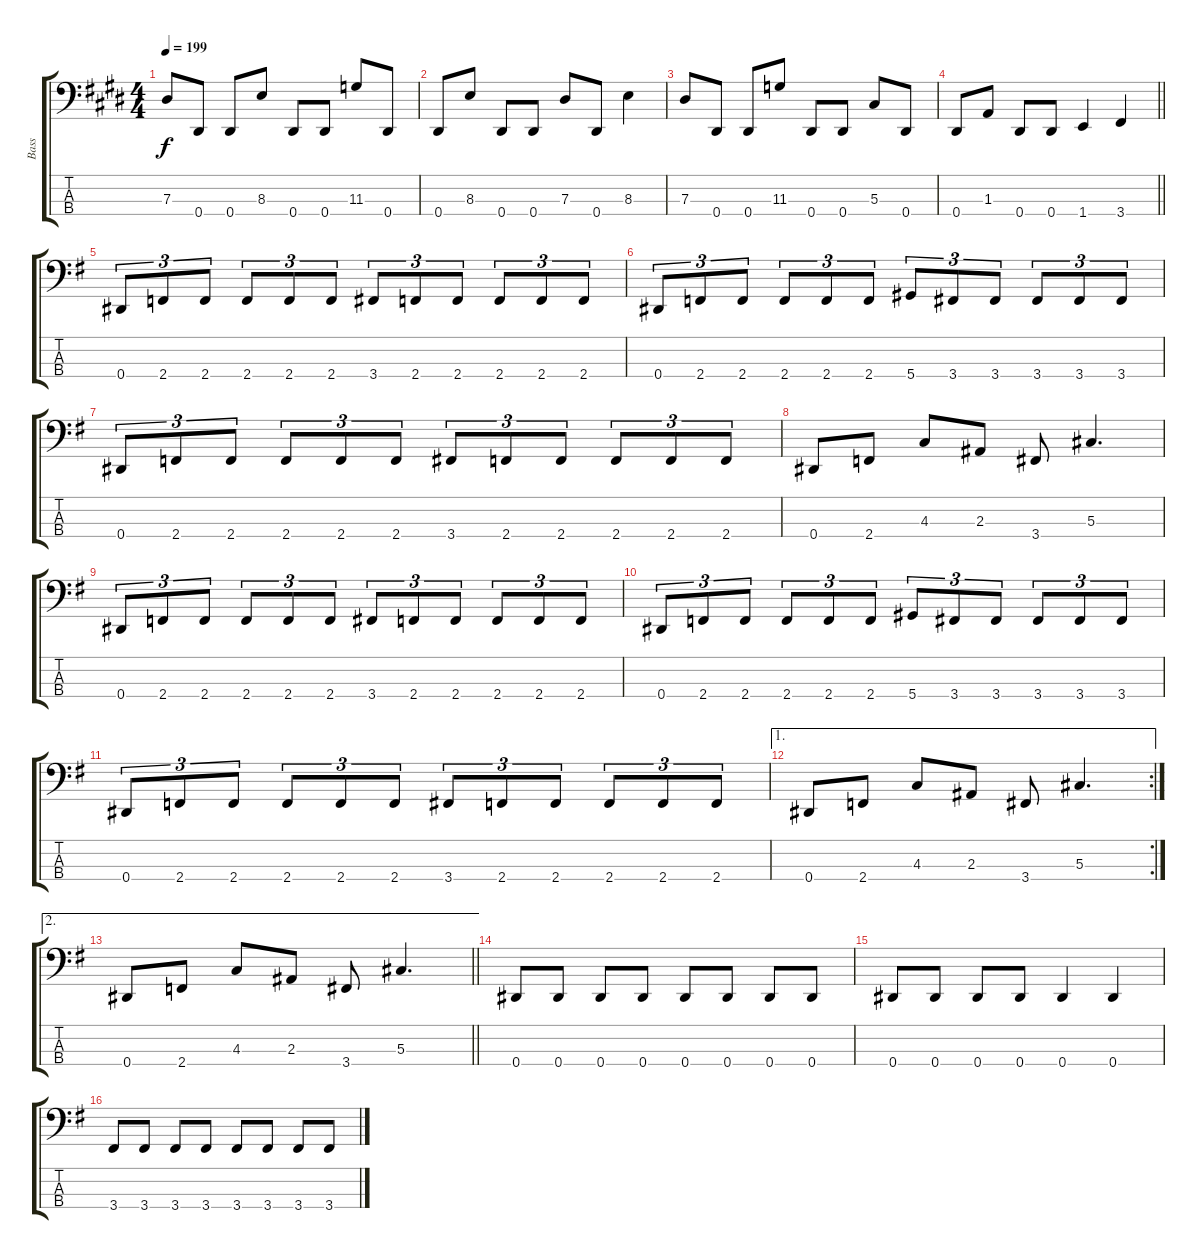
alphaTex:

\track ("Bass" "Bass") {instrument electricbasspick}
\staff {score tabs}
\tuning (Gb2 Db2 Ab1 Eb1) {hide}
\ts (4 4)
\tempo 199
\clef f4
\ks c#minor
7.3.8{dy f} 0.4.8 0.4.8 8.3.8 0.4.8 0.4.8 11.3.8 0.4.8 |
0.4.8 8.3.8 0.4.8 0.4.8 7.3.8 0.4.8 8.3.4 |
7.3.8 0.4.8 0.4.8 11.3.8 0.4.8 0.4.8 5.3.8 0.4.8 |
\barLineRight lightlight
0.4.8 1.3.8 0.4.8 0.4.8 1.4.4 3.4.4 |
\section ("" " ")
\ks g
0.4.8{tu (3 2)} 2.4.8{tu (3 2)} 2.4.8{tu (3 2)} 2.4.8{tu (3 2)} 2.4.8{tu (3 2)} 2.4.8{tu (3 2)} 3.4.8{tu (3 2)} 2.4.8{tu (3 2)} 2.4.8{tu (3 2)} 2.4.8{tu (3 2)} 2.4.8{tu (3 2)} 2.4.8{tu (3 2)} |
0.4.8{tu (3 2)} 2.4.8{tu (3 2)} 2.4.8{tu (3 2)} 2.4.8{tu (3 2)} 2.4.8{tu (3 2)} 2.4.8{tu (3 2)} 5.4.8{tu (3 2)} 3.4.8{tu (3 2)} 3.4.8{tu (3 2)} 3.4.8{tu (3 2)} 3.4.8{tu (3 2)} 3.4.8{tu (3 2)} |
0.4.8{tu (3 2)} 2.4.8{tu (3 2)} 2.4.8{tu (3 2)} 2.4.8{tu (3 2)} 2.4.8{tu (3 2)} 2.4.8{tu (3 2)} 3.4.8{tu (3 2)} 2.4.8{tu (3 2)} 2.4.8{tu (3 2)} 2.4.8{tu (3 2)} 2.4.8{tu (3 2)} 2.4.8{tu (3 2)} |
0.4.8 2.4.8 4.3.8 2.3.8 3.4.8 5.3.4{d} |
0.4.8{tu (3 2)} 2.4.8{tu (3 2)} 2.4.8{tu (3 2)} 2.4.8{tu (3 2)} 2.4.8{tu (3 2)} 2.4.8{tu (3 2)} 3.4.8{tu (3 2)} 2.4.8{tu (3 2)} 2.4.8{tu (3 2)} 2.4.8{tu (3 2)} 2.4.8{tu (3 2)} 2.4.8{tu (3 2)} |
0.4.8{tu (3 2)} 2.4.8{tu (3 2)} 2.4.8{tu (3 2)} 2.4.8{tu (3 2)} 2.4.8{tu (3 2)} 2.4.8{tu (3 2)} 5.4.8{tu (3 2)} 3.4.8{tu (3 2)} 3.4.8{tu (3 2)} 3.4.8{tu (3 2)} 3.4.8{tu (3 2)} 3.4.8{tu (3 2)} |
0.4.8{tu (3 2)} 2.4.8{tu (3 2)} 2.4.8{tu (3 2)} 2.4.8{tu (3 2)} 2.4.8{tu (3 2)} 2.4.8{tu (3 2)} 3.4.8{tu (3 2)} 2.4.8{tu (3 2)} 2.4.8{tu (3 2)} 2.4.8{tu (3 2)} 2.4.8{tu (3 2)} 2.4.8{tu (3 2)} |
\ae 1
\rc 2
0.4.8 2.4.8 4.3.8 2.3.8 3.4.8 5.3.4{d} |
\ae 2
\barLineRight lightlight
0.4.8 2.4.8 4.3.8 2.3.8 3.4.8 5.3.4{d} |
\section ("" " ")
0.4.8 0.4.8 0.4.8 0.4.8 0.4.8 0.4.8 0.4.8 0.4.8 |
0.4.8 0.4.8 0.4.8 0.4.8 0.4.4 0.4.4 |
3.4.8 3.4.8 3.4.8 3.4.8 3.4.8 3.4.8 3.4.8 3.4.8
